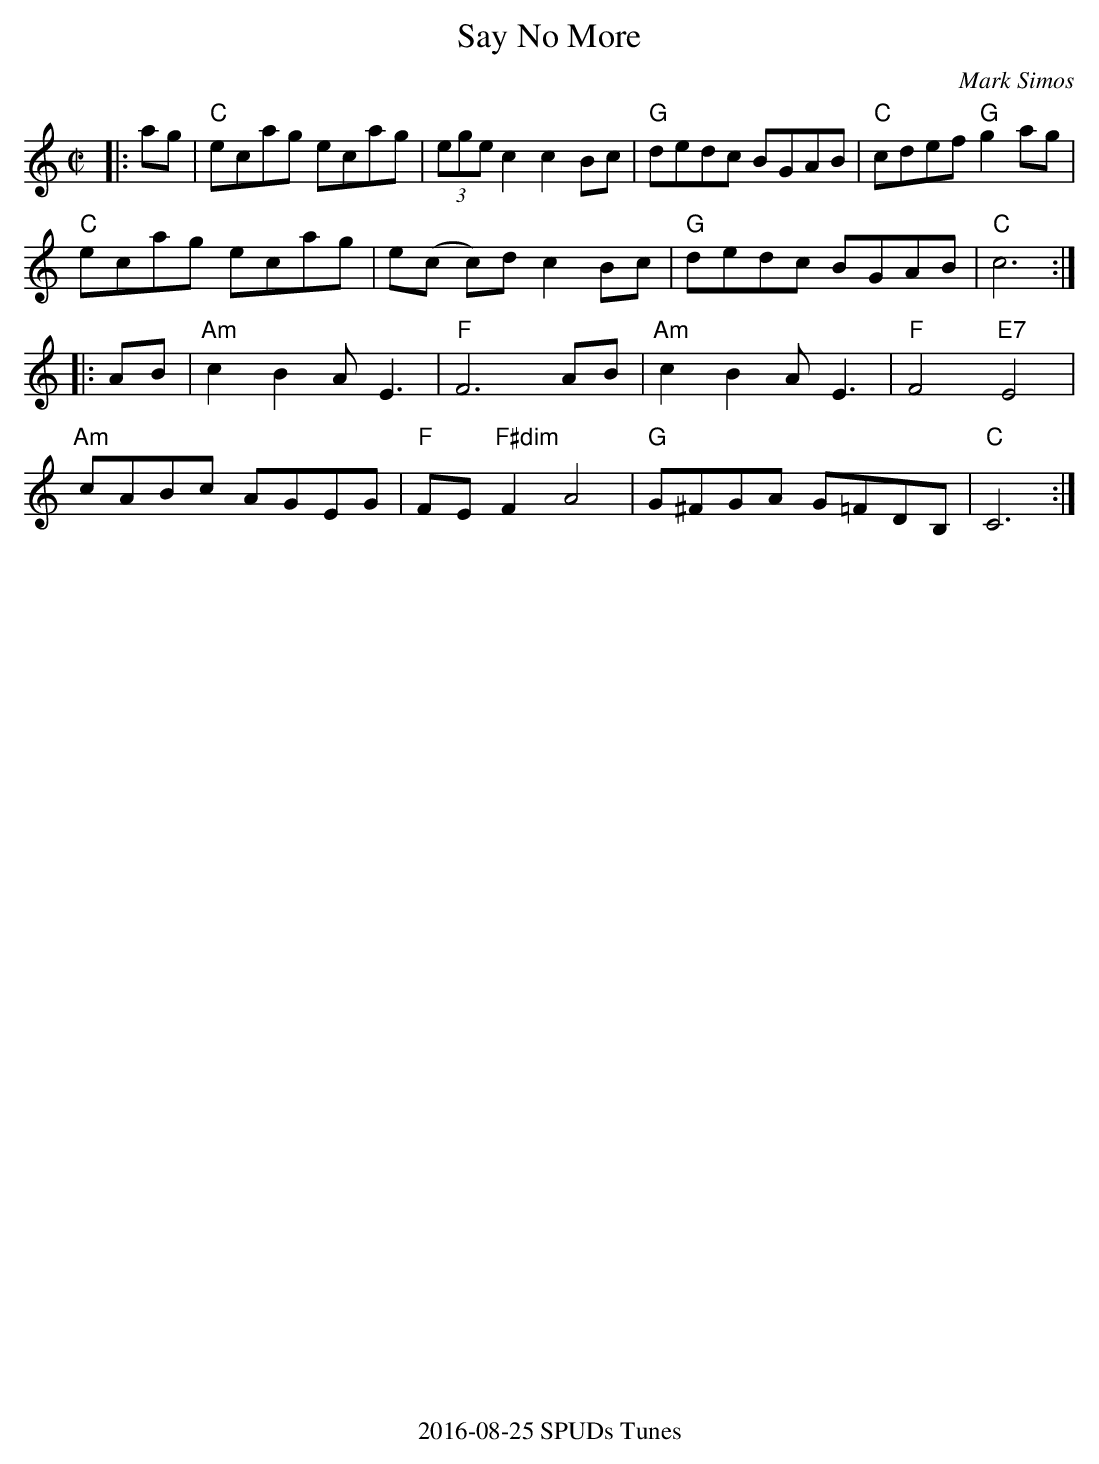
X:1
T: Say No More
C: Mark Simos
M:C|
K:C
|:ag|"C"ecag ecag|(3ege c2c2 Bc |"G"dedc BGAB|"C"cdef "G"g2 ag|
"C"ecag ecag|e(c c)d c2 Bc |"G"dedc BGAB|"C"c6:|
|:AB|"Am"c2B2AE3|"F"F6AB|"Am"c2B2AE3|"F"F4"E7"E4|
"Am"cABc AGEG|"F"FE "F#dim"F2A4|"G"G^FGA G=FDB,|"C"C6:|
